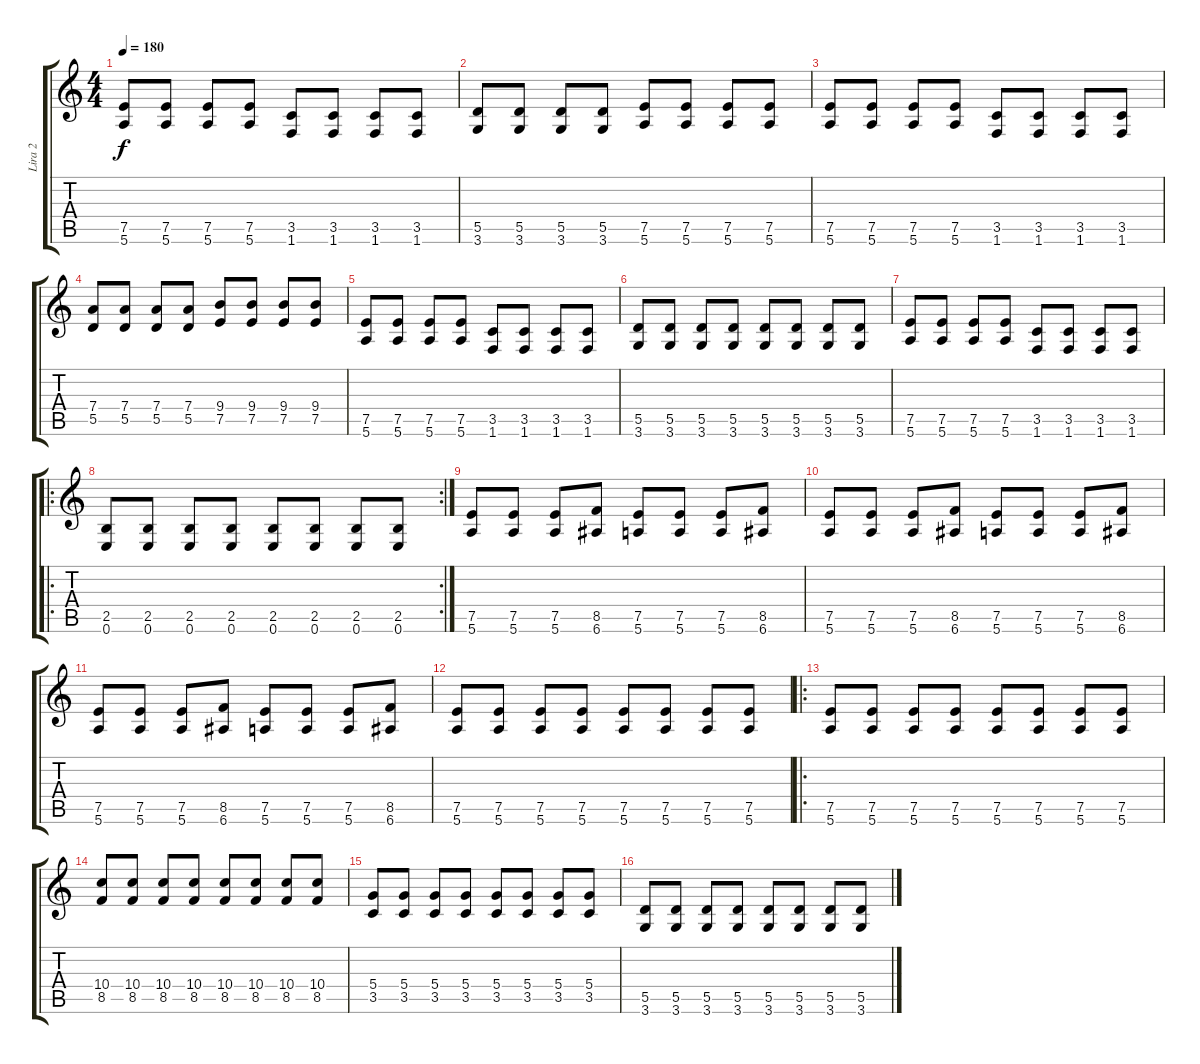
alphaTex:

\track ("Lira 2" "Lira 2") {instrument distortionguitar}
\staff {score tabs}
\tuning (E4 B3 G3 D3 A2 E2) {hide}
\ts (4 4)
\tempo 180
\clef g2
\ks c
(7.5 5.6).8{dy f} (7.5 5.6).8 (7.5 5.6).8 (7.5 5.6).8 (3.5 1.6).8 (3.5 1.6).8 (3.5 1.6).8 (3.5 1.6).8 |
(5.5 3.6).8 (5.5 3.6).8 (5.5 3.6).8 (5.5 3.6).8 (7.5 5.6).8 (7.5 5.6).8 (7.5 5.6).8 (7.5 5.6).8 |
(7.5 5.6).8 (7.5 5.6).8 (7.5 5.6).8 (7.5 5.6).8 (3.5 1.6).8 (3.5 1.6).8 (3.5 1.6).8 (3.5 1.6).8 |
(7.4 5.5).8 (7.4 5.5).8 (7.4 5.5).8 (7.4 5.5).8 (9.4 7.5).8 (9.4 7.5).8 (9.4 7.5).8 (9.4 7.5).8 |
(7.5 5.6).8 (7.5 5.6).8 (7.5 5.6).8 (7.5 5.6).8 (3.5 1.6).8 (3.5 1.6).8 (3.5 1.6).8 (3.5 1.6).8 |
(5.5 3.6).8 (5.5 3.6).8 (5.5 3.6).8 (5.5 3.6).8 (5.5 3.6).8 (5.5 3.6).8 (5.5 3.6).8 (5.5 3.6).8 |
(7.5 5.6).8 (7.5 5.6).8 (7.5 5.6).8 (7.5 5.6).8 (3.5 1.6).8 (3.5 1.6).8 (3.5 1.6).8 (3.5 1.6).8 |
\ro
\rc 2
(2.5 0.6).8 (2.5 0.6).8 (2.5 0.6).8 (2.5 0.6).8 (2.5 0.6).8 (2.5 0.6).8 (2.5 0.6).8 (2.5 0.6).8 |
(7.5 5.6).8 (7.5 5.6).8 (7.5 5.6).8 (8.5 6.6).8 (7.5 5.6).8 (7.5 5.6).8 (7.5 5.6).8 (8.5 6.6).8 |
(7.5 5.6).8 (7.5 5.6).8 (7.5 5.6).8 (8.5 6.6).8 (7.5 5.6).8 (7.5 5.6).8 (7.5 5.6).8 (8.5 6.6).8 |
(7.5 5.6).8 (7.5 5.6).8 (7.5 5.6).8 (8.5 6.6).8 (7.5 5.6).8 (7.5 5.6).8 (7.5 5.6).8 (8.5 6.6).8 |
(7.5 5.6).8 (7.5 5.6).8 (7.5 5.6).8 (7.5 5.6).8 (7.5 5.6).8 (7.5 5.6).8 (7.5 5.6).8 (7.5 5.6).8 |
\ro
(7.5 5.6).8 (7.5 5.6).8 (7.5 5.6).8 (7.5 5.6).8 (7.5 5.6).8 (7.5 5.6).8 (7.5 5.6).8 (7.5 5.6).8 |
(10.4 8.5).8 (10.4 8.5).8 (10.4 8.5).8 (10.4 8.5).8 (10.4 8.5).8 (10.4 8.5).8 (10.4 8.5).8 (10.4 8.5).8 |
(5.4 3.5).8 (5.4 3.5).8 (5.4 3.5).8 (5.4 3.5).8 (5.4 3.5).8 (5.4 3.5).8 (5.4 3.5).8 (5.4 3.5).8 |
(5.5 3.6).8 (5.5 3.6).8 (5.5 3.6).8 (5.5 3.6).8 (5.5 3.6).8 (5.5 3.6).8 (5.5 3.6).8 (5.5 3.6).8
